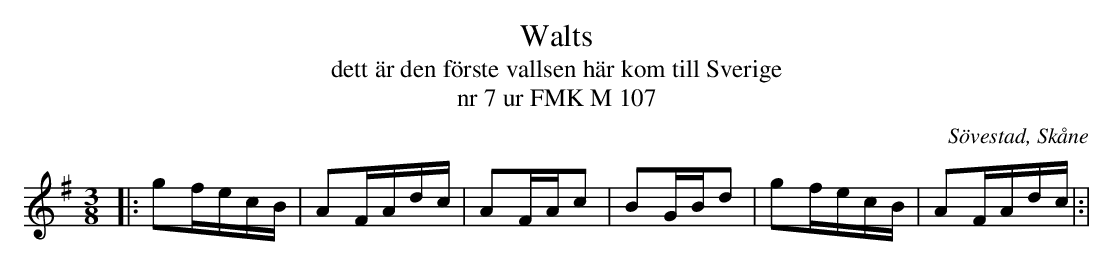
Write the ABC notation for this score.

X:1
T:Walts
T:dett är den förste vallsen här kom till Sverige
T:nr 7 ur FMK M 107
O:Sövestad, Skåne
M:3/8
L:1/16
K:G
|: g2fecB | A2FAdc | A2FAc2 | B2GBd2 | g2fecB | A2FAdc |:|
